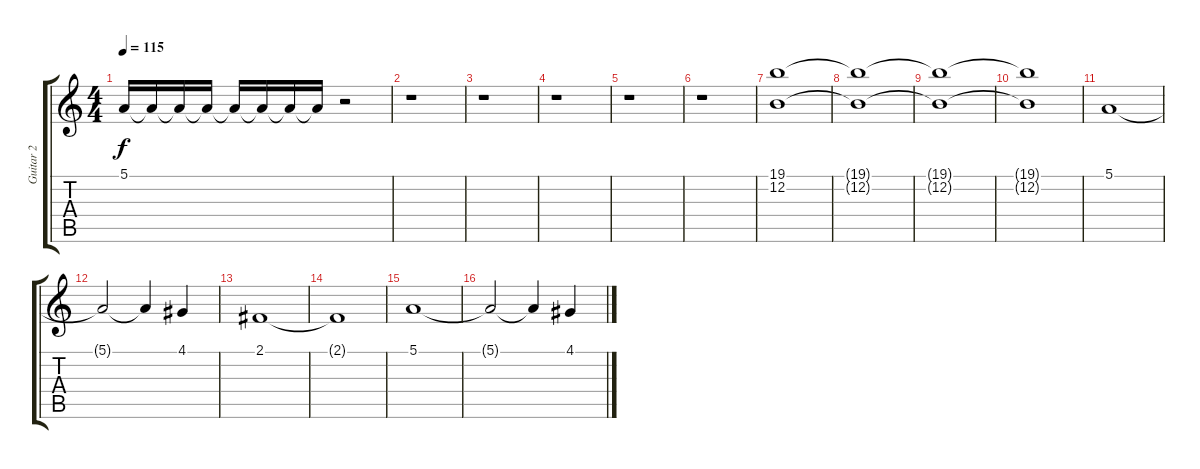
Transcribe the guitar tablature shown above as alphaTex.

\track ("Guitar 2" "Guitar 2") {instrument stringensemble1}
\staff {score tabs}
\tuning (E4 B3 G3 D3 A2 E2) {hide}
\ts (4 4)
\tempo 115
\clef g2
\ks c
5.1{t}.16{dy f volume 11} 5.1{t}.16{volume 9} 5.1{t}.16{volume 7} 5.1{t}.16{volume 5} 5.1{t}.16{volume 3} 5.1{t}.16{volume 2} 5.1{t}.16{volume 1} 5.1{t}.16{volume 0} r.2 |
r.1 |
r.1 |
r.1 |
r.1 |
r.1 |
(19.1 12.2).1{volume 13} |
(19.1{t} 12.2{t}).1 |
(19.1{t} 12.2{t}).1 |
(19.1{t} 12.2{t}).1 |
5.1.1 |
5.1{t}.2 5.1{t}.4 4.1.4 |
2.1.1 |
2.1{t}.1 |
5.1.1 |
5.1{t}.2 5.1{t}.4 4.1.4
